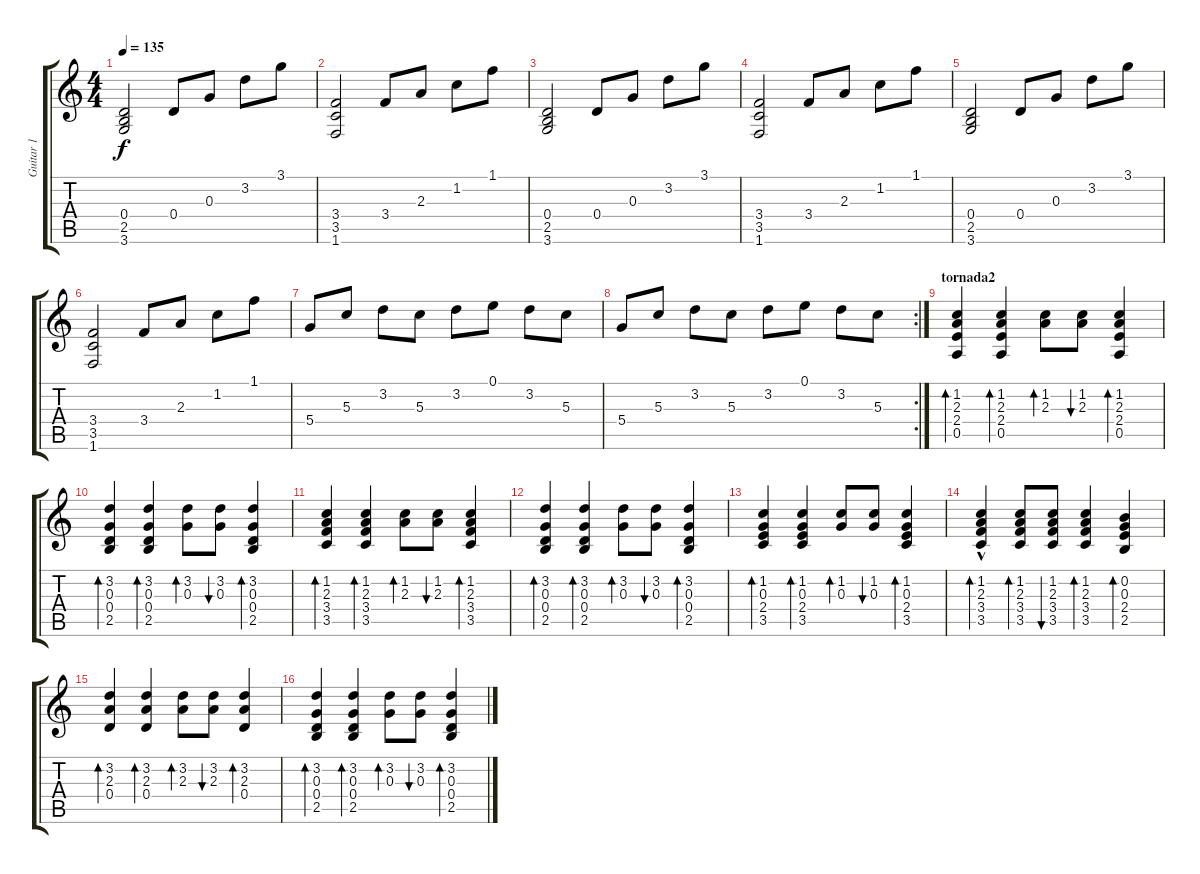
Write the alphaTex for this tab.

\track ("Guitar 1" "Guitar 1") {instrument acousticguitarsteel}
\staff {score tabs}
\tuning (E4 B3 G3 D3 A2 E2) {hide}
\ts (4 4)
\tempo 135
\clef g2
\ks c
(0.4 2.5 3.6).2{dy f} 0.4.8 0.3.8 3.2.8 3.1.8 |
(3.4 3.5 1.6).2 3.4.8 2.3.8 1.2.8 1.1.8 |
(0.4 2.5 3.6).2 0.4.8 0.3.8 3.2.8 3.1.8 |
(3.4 3.5 1.6).2 3.4.8 2.3.8 1.2.8 1.1.8 |
(0.4 2.5 3.6).2 0.4.8 0.3.8 3.2.8 3.1.8 |
(3.4 3.5 1.6).2 3.4.8 2.3.8 1.2.8 1.1.8 |
5.4.8 5.3.8 3.2.8 5.3.8 3.2.8 0.1.8 3.2.8 5.3.8 |
\rc 2
5.4.8 5.3.8 3.2.8 5.3.8 3.2.8 0.1.8 3.2.8 5.3.8 |
\section ("" "tornada2")
(1.2 2.3 2.4 0.5).4{bd 60} (1.2 2.3 2.4 0.5).4{bd 60} (1.2 2.3).8{bd 60} (1.2 2.3).8{bu 60} (1.2 2.3 2.4 0.5).4{bd 60} |
(3.2 0.3 0.4 2.5).4{bd 60} (3.2 0.3 0.4 2.5).4{bd 60} (3.2 0.3).8{bd 60} (3.2 0.3).8{bu 60} (3.2 0.3 0.4 2.5).4{bd 60} |
(1.2 2.3 3.4 3.5).4{bd 60} (1.2 2.3 3.4 3.5).4{bd 60} (1.2 2.3).8{bd 60} (1.2 2.3).8{bu 60} (1.2 2.3 3.4 3.5).4{bd 60} |
(3.2 0.3 0.4 2.5).4{bd 60} (3.2 0.3 0.4 2.5).4{bd 60} (3.2 0.3).8{bd 60} (3.2 0.3).8{bu 60} (3.2 0.3 0.4 2.5).4{bd 60} |
(1.2 0.3 2.4 3.5).4{bd 60} (1.2 0.3 2.4 3.5).4{bd 60} (1.2 0.3).8{bd 60} (1.2 0.3).8{bu 60} (1.2 0.3 2.4 3.5).4{bd 60} |
(1.2{hac} 2.3 3.4 3.5).4{bd 60} (1.2 2.3 3.4 3.5).8{bd 60} (1.2 2.3 3.4 3.5).8{bu 60} (1.2 2.3 3.4 3.5).4{bd 60} (0.2 0.3 2.4 2.5).4{bd 60} |
(3.2 2.3 0.4).4{bd 60} (3.2 2.3 0.4).4{bd 60} (3.2 2.3).8{bd 60} (3.2 2.3).8{bu 60} (3.2 2.3 0.4).4{bd 60} |
(3.2 0.3 0.4 2.5).4{bd 60} (3.2 0.3 0.4 2.5).4{bd 60} (3.2 0.3).8{bd 60} (3.2 0.3).8{bu 60} (3.2 0.3 0.4 2.5).4{bd 60}
